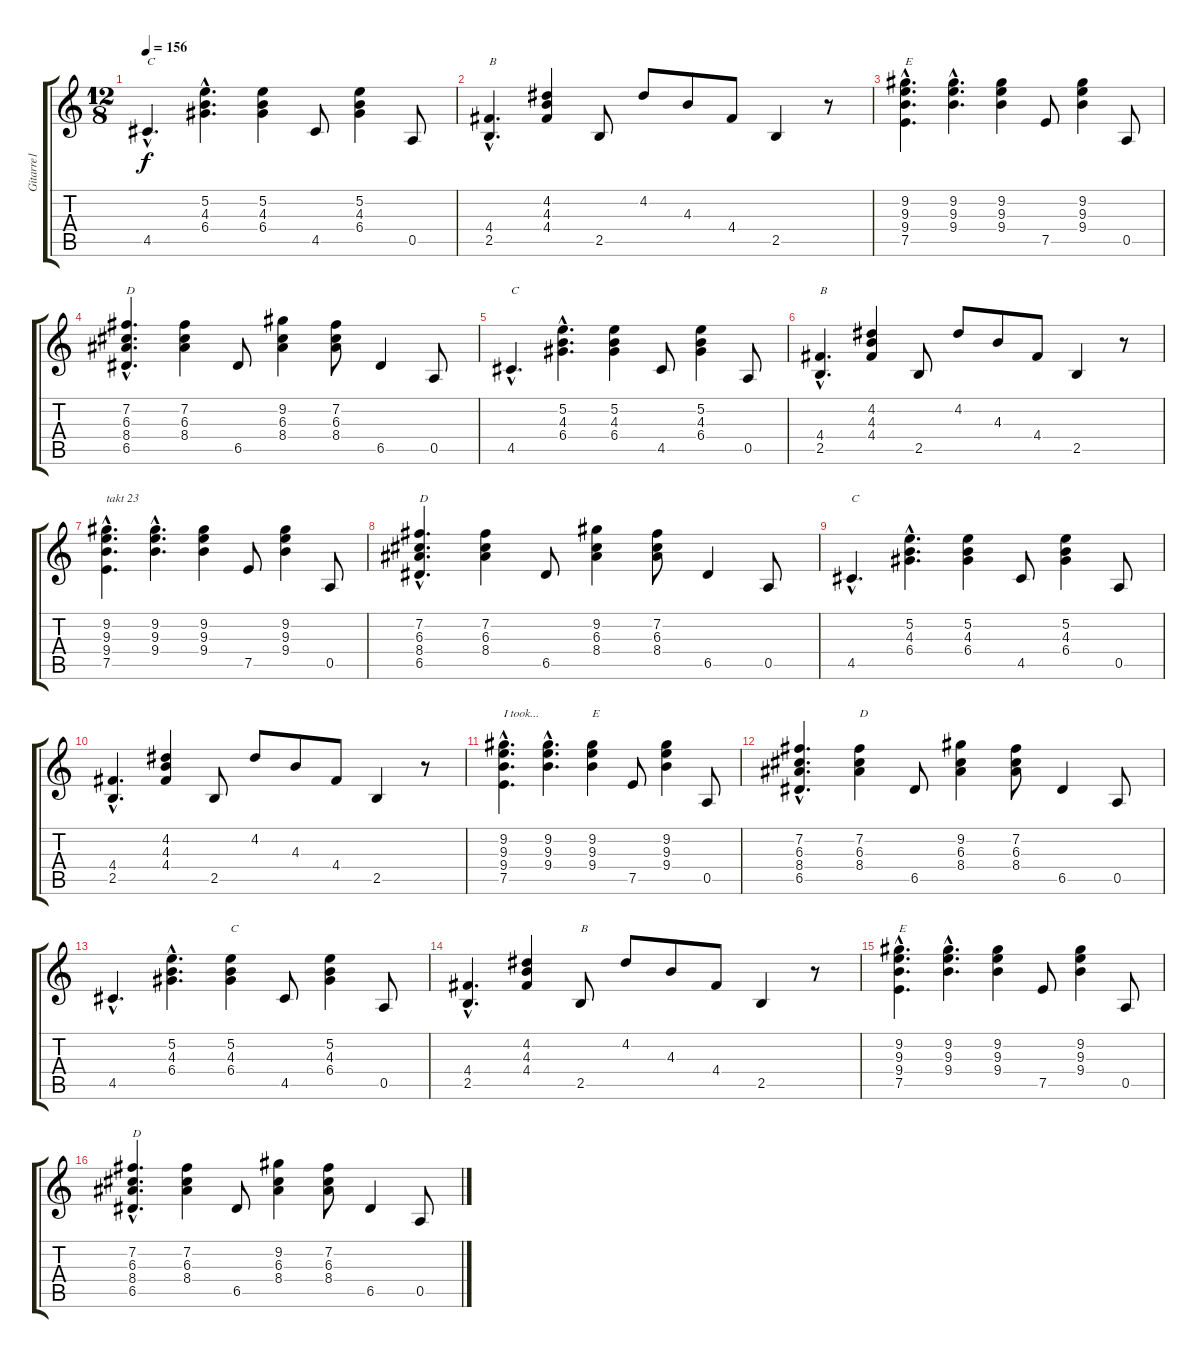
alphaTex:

\track ("Gitarre1" "Gitarre1") {instrument acousticguitarnylon}
\staff {score tabs}
\tuning (E4 B3 G3 D3 A2 E2) {hide}
\ts (12 8)
\tempo 156
\clef g2
\ks c
4.5{hac}.4{d txt "C" dy f} (5.2{hac} 4.3{hac} 6.4{hac}).4{d} (5.2 4.3 6.4).4 4.5.8 (5.2 4.3 6.4).4 0.5.8 |
(4.4{hac} 2.5{hac}).4{d txt "B"} (4.2 4.3 4.4).4 2.5.8 4.2.8 4.3.8 4.4.8 2.5.4 r.8 |
(9.2{hac} 9.3{hac} 9.4{hac} 7.5{hac}).4{d txt "E"} (9.2{hac} 9.3{hac} 9.4{hac}).4{d} (9.2 9.3 9.4).4 7.5.8 (9.2 9.3 9.4).4 0.5.8 |
(7.2{hac} 6.3{hac} 8.4{hac} 6.5{hac}).4{d txt "D"} (7.2 6.3 8.4).4 6.5.8 (9.2 6.3 8.4).4 (7.2 6.3 8.4).8 6.5.4 0.5.8 |
4.5{hac}.4{d txt "C"} (5.2{hac} 4.3{hac} 6.4{hac}).4{d} (5.2 4.3 6.4).4 4.5.8 (5.2 4.3 6.4).4 0.5.8 |
(4.4{hac} 2.5{hac}).4{d txt "B"} (4.2 4.3 4.4).4 2.5.8 4.2.8 4.3.8 4.4.8 2.5.4 r.8 |
(9.2{hac} 9.3{hac} 9.4{hac} 7.5{hac}).4{d txt "takt 23"} (9.2{hac} 9.3{hac} 9.4{hac}).4{d} (9.2 9.3 9.4).4 7.5.8 (9.2 9.3 9.4).4 0.5.8 |
(7.2{hac} 6.3{hac} 8.4{hac} 6.5{hac}).4{d txt "D"} (7.2 6.3 8.4).4 6.5.8 (9.2 6.3 8.4).4 (7.2 6.3 8.4).8 6.5.4 0.5.8 |
4.5{hac}.4{d txt "C"} (5.2{hac} 4.3{hac} 6.4{hac}).4{d} (5.2 4.3 6.4).4 4.5.8 (5.2 4.3 6.4).4 0.5.8 |
(4.4{hac} 2.5{hac}).4{d} (4.2 4.3 4.4).4 2.5.8 4.2.8 4.3.8 4.4.8 2.5.4 r.8 |
(9.2{hac} 9.3{hac} 9.4{hac} 7.5{hac}).4{d txt "I took..."} (9.2{hac} 9.3{hac} 9.4{hac}).4{d} (9.2 9.3 9.4).4{txt "E"} 7.5.8 (9.2 9.3 9.4).4 0.5.8 |
(7.2{hac} 6.3{hac} 8.4{hac} 6.5{hac}).4{d} (7.2 6.3 8.4).4{txt "D"} 6.5.8 (9.2 6.3 8.4).4 (7.2 6.3 8.4).8 6.5.4 0.5.8 |
4.5{hac}.4{d} (5.2{hac} 4.3{hac} 6.4{hac}).4{d} (5.2 4.3 6.4).4{txt "C"} 4.5.8 (5.2 4.3 6.4).4 0.5.8 |
(4.4{hac} 2.5{hac}).4{d} (4.2 4.3 4.4).4 2.5.8{txt "B"} 4.2.8 4.3.8 4.4.8 2.5.4 r.8 |
(9.2{hac} 9.3{hac} 9.4{hac} 7.5{hac}).4{d txt "E"} (9.2{hac} 9.3{hac} 9.4{hac}).4{d} (9.2 9.3 9.4).4 7.5.8 (9.2 9.3 9.4).4 0.5.8 |
(7.2{hac} 6.3{hac} 8.4{hac} 6.5{hac}).4{d txt "D"} (7.2 6.3 8.4).4 6.5.8 (9.2 6.3 8.4).4 (7.2 6.3 8.4).8 6.5.4 0.5.8
